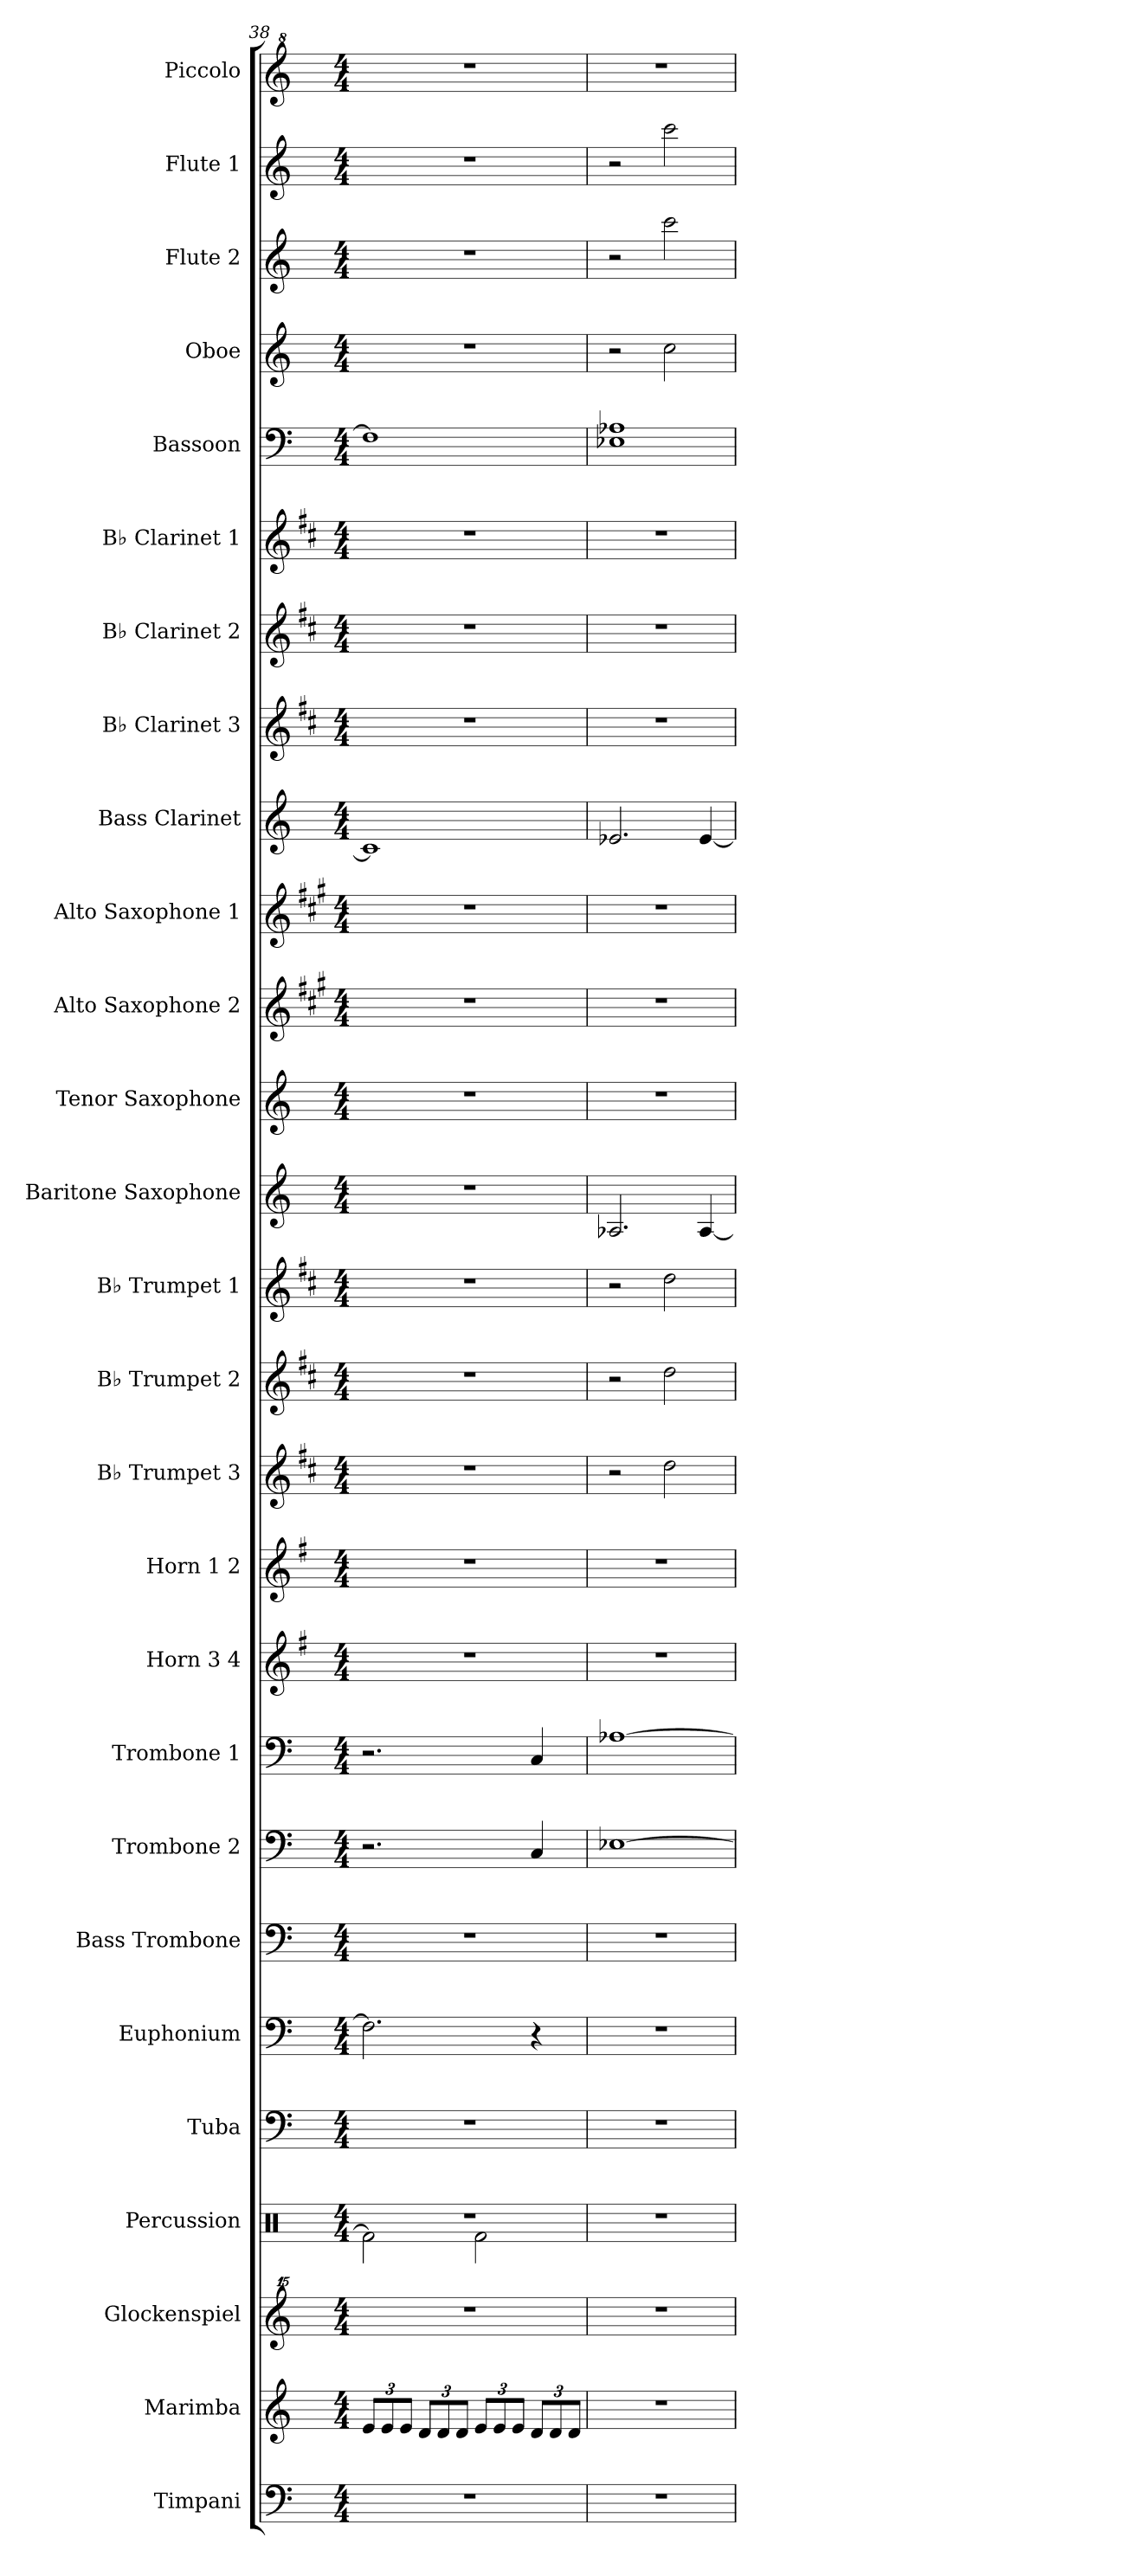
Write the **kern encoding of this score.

**kern	**kern	**kern	**kern	**kern	**kern	**kern	**kern	**kern	**kern	**kern	**kern	**kern	**kern	**kern	**kern	**kern	**kern	**kern	**kern	**kern	**kern	**kern	**kern	**kern	**kern	**kern
*part27	*part26	*part25	*part24	*part23	*part22	*part21	*part20	*part19	*part18	*part17	*part16	*part15	*part14	*part13	*part12	*part11	*part10	*part9	*part8	*part7	*part6	*part5	*part4	*part3	*part2	*part1
*staff27	*staff26	*staff25	*staff24	*staff23	*staff22	*staff21	*staff20	*staff19	*staff18	*staff17	*staff16	*staff15	*staff14	*staff13	*staff12	*staff11	*staff10	*staff9	*staff8	*staff7	*staff6	*staff5	*staff4	*staff3	*staff2	*staff1
*I"Timpani	*I"Marimba	*I"Glockenspiel	*I"Percussion	*I"Tuba	*I"Euphonium	*I"Bass Trombone	*I"Trombone 2	*I"Trombone 1	*I"Horn 3 4	*I"Horn 1 2	*I"B♭ Trumpet 3	*I"B♭ Trumpet 2	*I"B♭ Trumpet 1	*I"Baritone Saxophone	*I"Tenor Saxophone	*I"Alto Saxophone 2	*I"Alto Saxophone 1	*I"Bass Clarinet	*I"B♭ Clarinet 3	*I"B♭ Clarinet 2	*I"B♭ Clarinet 1	*I"Bassoon	*I"Oboe	*I"Flute 2	*I"Flute 1	*I"Piccolo
*I'Timp.	*I'Mrm.	*I'Glk.	*I'Perc.	*I'Tu.	*I'Eu.	*I'B. Trb.	*I'Trb. 2	*I'Trb. 1	*I'Hn. 3 4	*I'Hn. 1 2	*I'Tpt. 3	*I'Tpt. 2	*I'Tpt. 1	*I'Bar. Sax.	*I'T. Sax.	*I'A. Sax. 2	*I'A. Sax. 1	*I'B. Cl.	*I'B♭ Cl. 3	*I'B♭ Cl. 2	*I'B♭ Cl. 1	*I'Bsn.	*I'Ob.	*I'Fl. 2	*I'Fl. 1	*I'Picc.
*clefF4	*clefG2	*clefG^^2	*clefX	*clefF4	*clefF4	*clefF4	*clefF4	*clefF4	*clefG2	*clefG2	*clefG2	*clefG2	*clefG2	*clefG2	*clefG2	*clefG2	*clefG2	*clefG2	*clefG2	*clefG2	*clefG2	*clefF4	*clefG2	*clefG2	*clefG2	*clefG^2
*	*	*	*	*	*	*	*	*	*ITrd4c7	*ITrd4c7	*ITrd1c2	*ITrd1c2	*ITrd1c2	*ITrd12c21	*ITrd8c14	*ITrd5c9	*ITrd5c9	*ITrd8c14	*ITrd1c2	*ITrd1c2	*ITrd1c2	*	*	*	*	*ITrd-7c-12
*k[]	*k[]	*k[]	*k[]	*k[]	*k[]	*k[]	*k[]	*k[]	*k[]	*k[]	*k[]	*k[]	*k[]	*k[]	*k[]	*k[]	*k[]	*k[]	*k[]	*k[]	*k[]	*k[]	*k[]	*k[]	*k[]	*k[]
*C:	*C:	*C:	*C:	*C:	*C:	*C:	*C:	*C:	*C:	*C:	*C:	*C:	*C:	*C:	*C:	*C:	*C:	*C:	*C:	*C:	*C:	*C:	*C:	*C:	*C:	*C:
*M4/4	*M4/4	*M4/4	*M4/4	*M4/4	*M4/4	*M4/4	*M4/4	*M4/4	*M4/4	*M4/4	*M4/4	*M4/4	*M4/4	*M4/4	*M4/4	*M4/4	*M4/4	*M4/4	*M4/4	*M4/4	*M4/4	*M4/4	*M4/4	*M4/4	*M4/4	*M4/4
*	*Xbrackettup	*	*	*	*	*	*	*	*	*	*	*	*	*	*	*	*	*	*	*	*	*	*	*	*	*
=38	=38	=38	=38	=38	=38	=38	=38	=38	=38	=38	=38	=38	=38	=38	=38	=38	=38	=38	=38	=38	=38	=38	=38	=38	=38	=38
*	*	*	*^	*	*	*	*	*	*	*	*	*	*	*	*	*	*	*	*	*	*	*	*	*	*	*
1r	12e/L	1r	1r	2Rf\]	1r	2.F\]	1r	2.r	2.r	1r	1r	1r	1r	1r	1r	1r	1r	1r	1C]	1r	1r	1r	1F]	1r	1r	1r	1r
.	12e/	.	.	.	.	.	.	.	.	.	.	.	.	.	.	.	.	.	.	.	.	.	.	.	.	.	.
.	12e/J	.	.	.	.	.	.	.	.	.	.	.	.	.	.	.	.	.	.	.	.	.	.	.	.	.	.
.	12d/L	.	.	.	.	.	.	.	.	.	.	.	.	.	.	.	.	.	.	.	.	.	.	.	.	.	.
.	12d/	.	.	.	.	.	.	.	.	.	.	.	.	.	.	.	.	.	.	.	.	.	.	.	.	.	.
.	12d/J	.	.	.	.	.	.	.	.	.	.	.	.	.	.	.	.	.	.	.	.	.	.	.	.	.	.
.	12e/L	.	.	2Rf\	.	.	.	.	.	.	.	.	.	.	.	.	.	.	.	.	.	.	.	.	.	.	.
.	12e/	.	.	.	.	.	.	.	.	.	.	.	.	.	.	.	.	.	.	.	.	.	.	.	.	.	.
.	12e/J	.	.	.	.	.	.	.	.	.	.	.	.	.	.	.	.	.	.	.	.	.	.	.	.	.	.
.	12d/L	.	.	.	.	4r	.	4C/	4C/	.	.	.	.	.	.	.	.	.	.	.	.	.	.	.	.	.	.
.	12d/	.	.	.	.	.	.	.	.	.	.	.	.	.	.	.	.	.	.	.	.	.	.	.	.	.	.
.	12d/J	.	.	.	.	.	.	.	.	.	.	.	.	.	.	.	.	.	.	.	.	.	.	.	.	.	.
*	*	*	*v	*v	*	*	*	*	*	*	*	*	*	*	*	*	*	*	*	*	*	*	*	*	*	*	*
=39	=39	=39	=39	=39	=39	=39	=39	=39	=39	=39	=39	=39	=39	=39	=39	=39	=39	=39	=39	=39	=39	=39	=39	=39	=39	=39
1r	1r	1r	1r	1r	1r	1r	[1E-X	[1A-X	1r	1r	2r	2r	2r	2.AA-X/	1r	1r	1r	2.E-X/	1r	1r	1r	1E-X 1A-X	2r	2r	2r	1r
.	.	.	.	.	.	.	.	.	.	.	2cc\	2cc\	2cc\	.	.	.	.	.	.	.	.	.	2cc\	2ccc\	2ccc\	.
.	.	.	.	.	.	.	.	.	.	.	.	.	.	[4AA-/	.	.	.	[4E-/	.	.	.	.	.	.	.	.
=	=	=	=	=	=	=	=	=	=	=	=	=	=	=	=	=	=	=	=	=	=	=	=	=	=	=
*-	*-	*-	*-	*-	*-	*-	*-	*-	*-	*-	*-	*-	*-	*-	*-	*-	*-	*-	*-	*-	*-	*-	*-	*-	*-	*-
